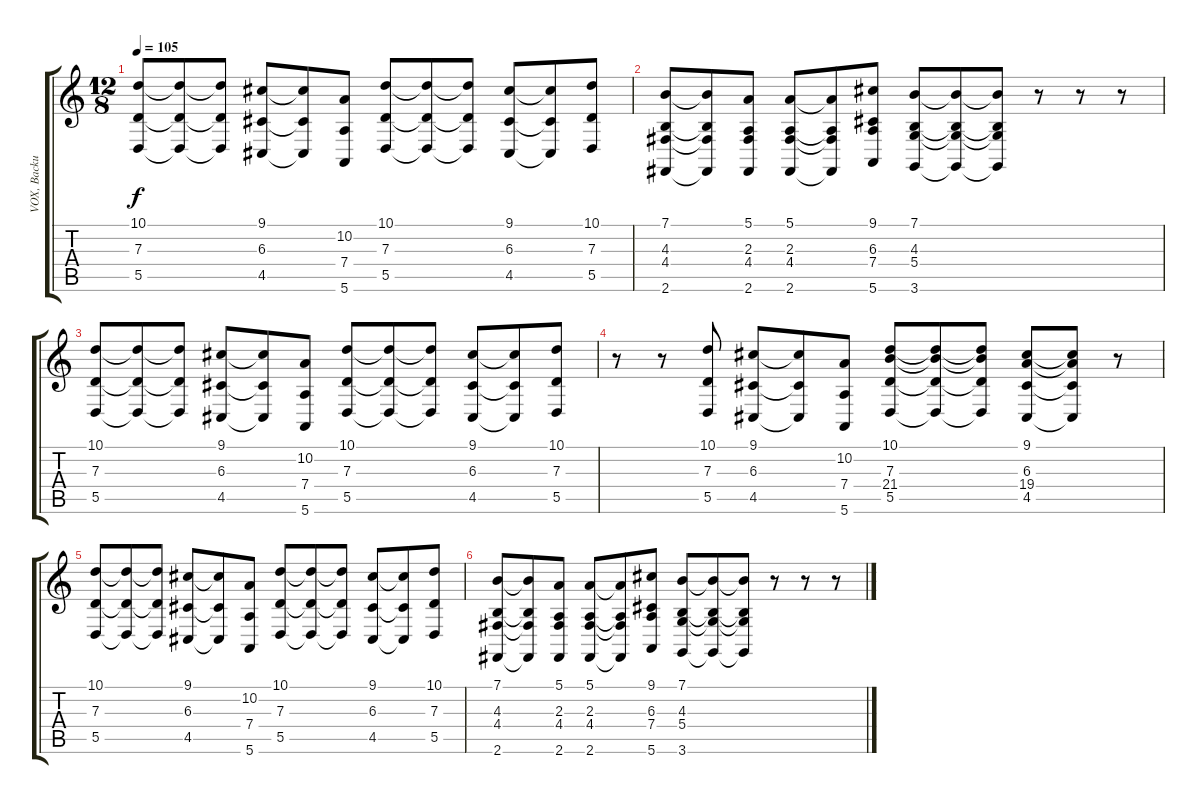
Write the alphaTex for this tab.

\track ("VOX, Backup" "VOX, Backu") {instrument pad4choir}
\staff {score tabs}
\tuning (E4 B3 G3 D3 A2 E2) {hide}
\ts (12 8)
\tempo 105
\clef g2
\ks c
(10.1 7.3 5.5).8{dy f} (10.1{t} 7.3{t} 5.5{t}).8 (10.1{t} 7.3{t} 5.5{t}).8 (9.1 6.3 4.5).8 (9.1{t} 6.3{t} 4.5{t}).8 (10.2 7.4 5.6).8 (10.1 7.3 5.5).8 (10.1{t} 7.3{t} 5.5{t}).8 (10.1{t} 7.3{t} 5.5{t}).8 (9.1 6.3 4.5).8 (9.1{t} 6.3{t} 4.5{t}).8 (10.1 7.3 5.5).8 |
(7.1 4.3 4.4 2.6).8 (7.1{t} 4.3{t} 4.4{t} 2.6{t}).8 (5.1 2.3 4.4 2.6).8 (5.1 2.3 4.4 2.6).8 (5.1{t} 2.3{t} 4.4{t} 2.6{t}).8 (9.1 6.3 7.4 5.6).8 (7.1 4.3 5.4 3.6).8 (7.1{t} 4.3{t} 5.4{t} 3.6{t}).8 (7.1{t} 4.3{t} 5.4{t} 3.6{t}).8 r.8 r.8 r.8 |
(10.1 7.3 5.5).8 (10.1{t} 7.3{t} 5.5{t}).8 (10.1{t} 7.3{t} 5.5{t}).8 (9.1 6.3 4.5).8 (9.1{t} 6.3{t} 4.5{t}).8 (10.2 7.4 5.6).8 (10.1 7.3 5.5).8 (10.1{t} 7.3{t} 5.5{t}).8 (10.1{t} 7.3{t} 5.5{t}).8 (9.1 6.3 4.5).8 (9.1{t} 6.3{t} 4.5{t}).8 (10.1 7.3 5.5).8 |
r.8 r.8 (10.1 7.3 5.5).8 (9.1 6.3 4.5).8 (9.1{t} 6.3{t} 4.5{t}).8 (10.2 7.4 5.6).8 (10.1 7.3 21.4 5.5).8 (10.1{t} 7.3{t} 21.4{t} 5.5{t}).8 (10.1{t} 7.3{t} 21.4{t} 5.5{t}).8 (9.1 6.3 19.4 4.5).8 (9.1{t} 6.3{t} 19.4{t} 4.5{t}).8 r.8 |
(10.1 7.3 5.5).8 (10.1{t} 7.3{t} 5.5{t}).8 (10.1{t} 7.3{t} 5.5{t}).8 (9.1 6.3 4.5).8 (9.1{t} 6.3{t} 4.5{t}).8 (10.2 7.4 5.6).8 (10.1 7.3 5.5).8 (10.1{t} 7.3{t} 5.5{t}).8 (10.1{t} 7.3{t} 5.5{t}).8 (9.1 6.3 4.5).8 (9.1{t} 6.3{t} 4.5{t}).8 (10.1 7.3 5.5).8 |
(7.1 4.3 4.4 2.6).8 (7.1{t} 4.3{t} 4.4{t} 2.6{t}).8 (5.1 2.3 4.4 2.6).8 (5.1 2.3 4.4 2.6).8 (5.1{t} 2.3{t} 4.4{t} 2.6{t}).8 (9.1 6.3 7.4 5.6).8 (7.1 4.3 5.4 3.6).8 (7.1{t} 4.3{t} 5.4{t} 3.6{t}).8 (7.1{t} 4.3{t} 5.4{t} 3.6{t}).8 r.8 r.8 r.8
